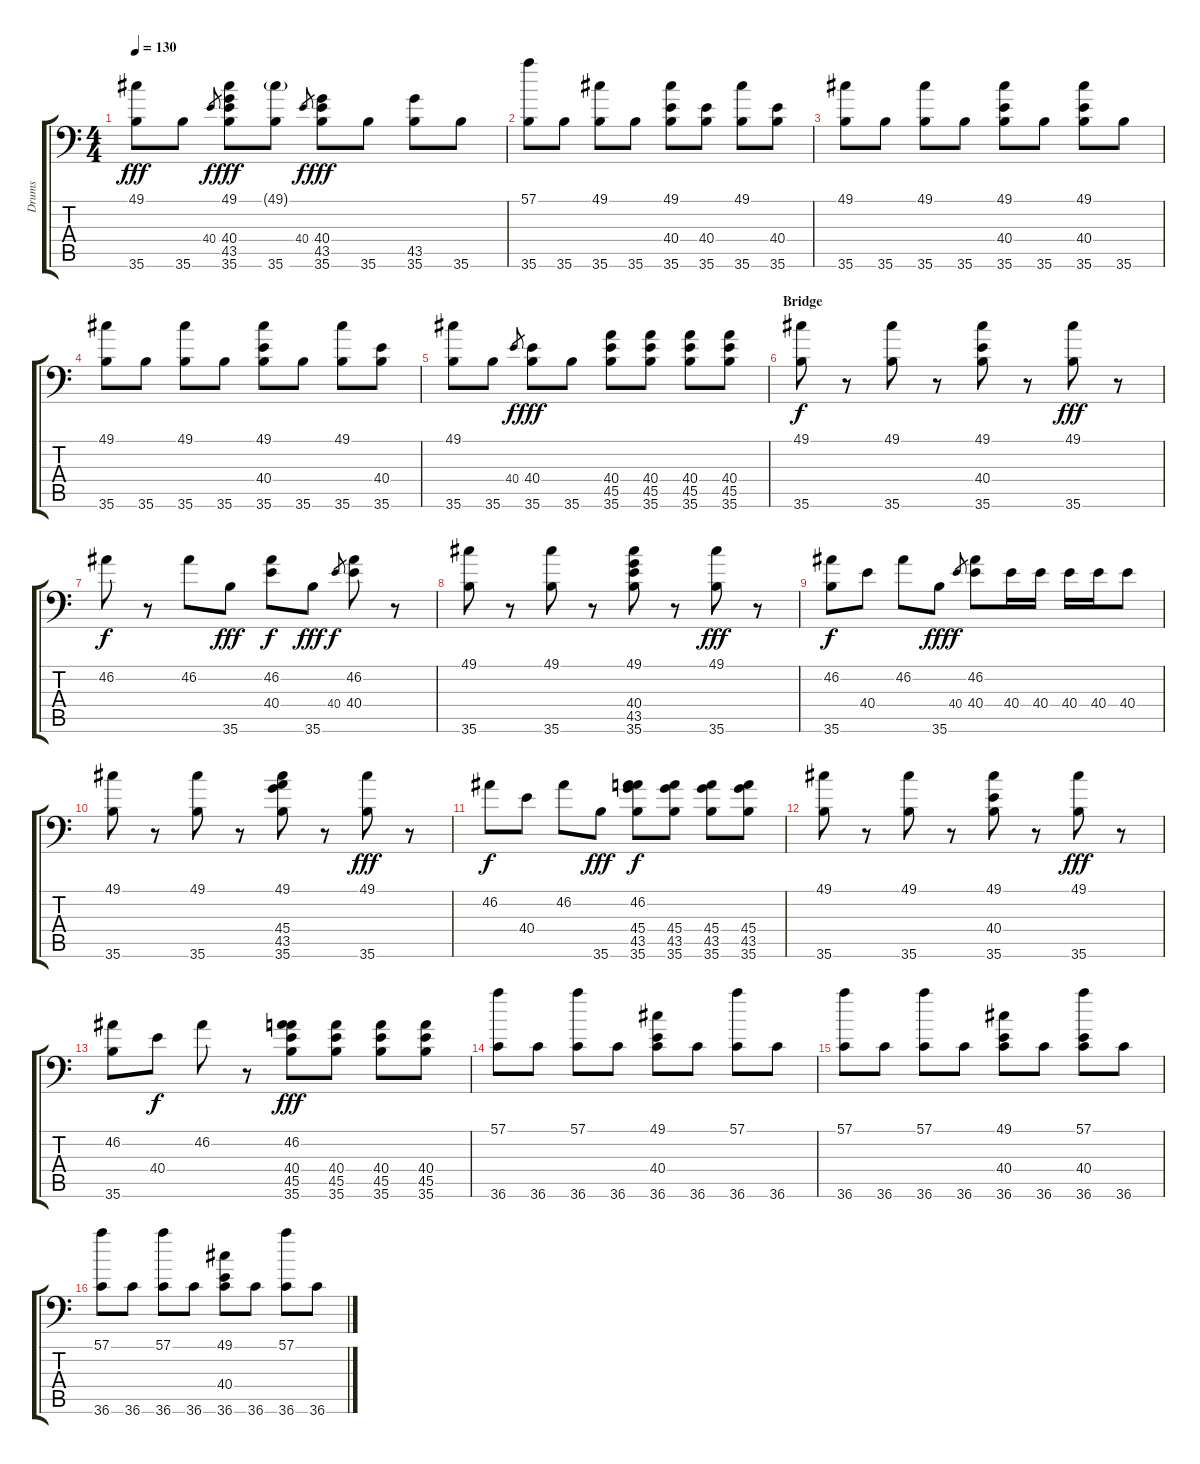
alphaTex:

\track ("Drums" "Drums") {instrument acousticgrandpiano}
\staff {score tabs}
\tuning (C-1 C-1 C-1 C-1 C-1 C-1) {hide}
\ts (4 4)
\tempo 130
\clef f4
\ks c
(49.1 35.6).8{dy fff} 35.6.8 40.4.8{gr dy f} (49.1 40.4 43.5 35.6).8{dy fff} (49.1{g} 35.6).8 40.4.8{gr dy f} (40.4 43.5 35.6).8{dy fff} 35.6.8 (43.5 35.6).8 35.6.8 |
(57.1 35.6).8 35.6.8 (49.1 35.6).8 35.6.8 (49.1 40.4 35.6).8 (40.4 35.6).8 (49.1 35.6).8 (40.4 35.6).8 |
(49.1 35.6).8 35.6.8 (49.1 35.6).8 35.6.8 (49.1 40.4 35.6).8 35.6.8 (49.1 40.4 35.6).8 35.6.8 |
(49.1 35.6).8 35.6.8 (49.1 35.6).8 35.6.8 (49.1 40.4 35.6).8 35.6.8 (49.1 35.6).8 (40.4 35.6).8 |
(49.1 35.6).8 35.6.8 40.4.8{gr dy f} (40.4 35.6).8{dy fff} 35.6.8 (40.4 45.5 35.6).8 (40.4 45.5 35.6).8 (40.4 45.5 35.6).8 (40.4 45.5 35.6).8 |
\section ("" "Bridge")
(49.1 35.6).8{dy f} r.8 (49.1 35.6).8 r.8 (49.1 40.4 35.6).8 r.8 (49.1 35.6).8{dy fff} r.8 |
46.2.8{dy f} r.8 46.2.8 35.6.8{dy fff} (46.2 40.4).8{dy f} 35.6.8{dy fff} 40.4.8{gr dy f} (46.2 40.4).8 r.8 |
(49.1 35.6).8 r.8 (49.1 35.6).8 r.8 (49.1 40.4 43.5 35.6).8 r.8 (49.1 35.6).8{dy fff} r.8 |
(46.2 35.6).8{dy f} 40.4.8 46.2.8 35.6.8{dy fff} 40.4.8{gr dy f} (46.2 40.4).8 40.4.16 40.4.16 40.4.16 40.4.16 40.4.8 |
(49.1 35.6).8 r.8 (49.1 35.6).8 r.8 (49.1 45.4 43.5 35.6).8 r.8 (49.1 35.6).8{dy fff} r.8 |
46.2.8{dy f} 40.4.8 46.2.8 35.6.8{dy fff} (46.2 45.4 43.5 35.6).8{dy f} (45.4 43.5 35.6).8 (45.4 43.5 35.6).8 (45.4 43.5 35.6).8 |
(49.1 35.6).8 r.8 (49.1 35.6).8 r.8 (49.1 40.4 35.6).8 r.8 (49.1 35.6).8{dy fff} r.8 |
(46.2 35.6).8 40.4.8{dy f} 46.2.8 r.8 (46.2 40.4 45.5 35.6).8{dy fff} (40.4 45.5 35.6).8 (40.4 45.5 35.6).8 (40.4 45.5 35.6).8 |
(57.1 36.6).8 36.6.8 (57.1 36.6).8 36.6.8 (49.1 40.4 36.6).8 36.6.8 (57.1 36.6).8 36.6.8 |
(57.1 36.6).8 36.6.8 (57.1 36.6).8 36.6.8 (49.1 40.4 36.6).8 36.6.8 (57.1 40.4 36.6).8 36.6.8 |
(57.1 36.6).8 36.6.8 (57.1 36.6).8 36.6.8 (49.1 40.4 36.6).8 36.6.8 (57.1 36.6).8 36.6.8
